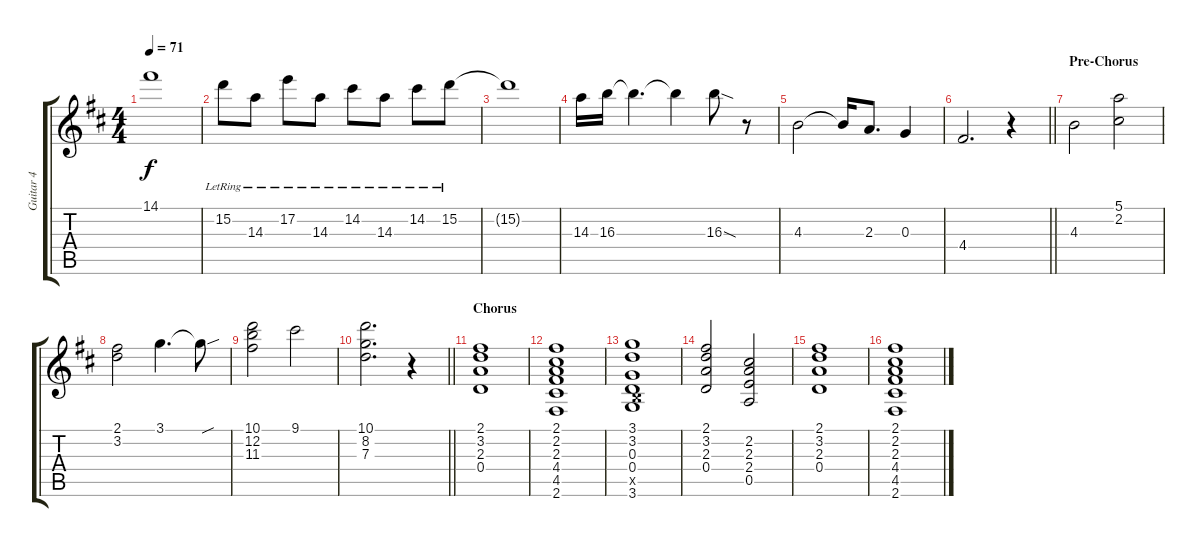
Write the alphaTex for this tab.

\track ("Guitar 4" "Guitar 4") {instrument electricguitarjazz}
\staff {score tabs}
\tuning (E4 B3 G3 D3 A2 E2) {hide}
\ts (4 4)
\tempo 71
\clef g2
\ks bminor
14.1{t}.1{dy f} |
15.2{lr}.8 14.3{lr}.8 17.2{lr}.8 14.3{lr}.8 14.2{lr}.8 14.3{lr}.8 14.2{lr}.8 15.2{lr}.8 |
15.2{t}.1 |
14.3.16 16.3.16 16.3{t}.4{d} 16.3{t}.4 16.3{sod}.8 r.8 |
4.3.2 4.3{t}.16 2.3.8{d} 0.3.4 |
\barLineRight lightlight
4.4.2{d} r.4 |
\section ("" "Pre-Chorus")
4.3.2 (5.1 2.2).2 |
(2.1 3.2).2 3.1.4{d} 3.1{sou t}.8 |
(10.1 12.2 11.3).2 9.1.2 |
\barLineRight lightlight
(10.1 8.2 7.3).2{d} r.4 |
\section ("" "Chorus")
(2.1 3.2 2.3 0.4).1 |
(2.1 2.2 2.3 4.4 4.5 2.6).1 |
(3.1 3.2 0.3 0.4 2.5{x} 3.6).1 |
(2.1 3.2 2.3 0.4).2 (2.2 2.3 2.4 0.5).2 |
(2.1 3.2 2.3 0.4).1 |
(2.1 2.2 2.3 4.4 4.5 2.6).1
